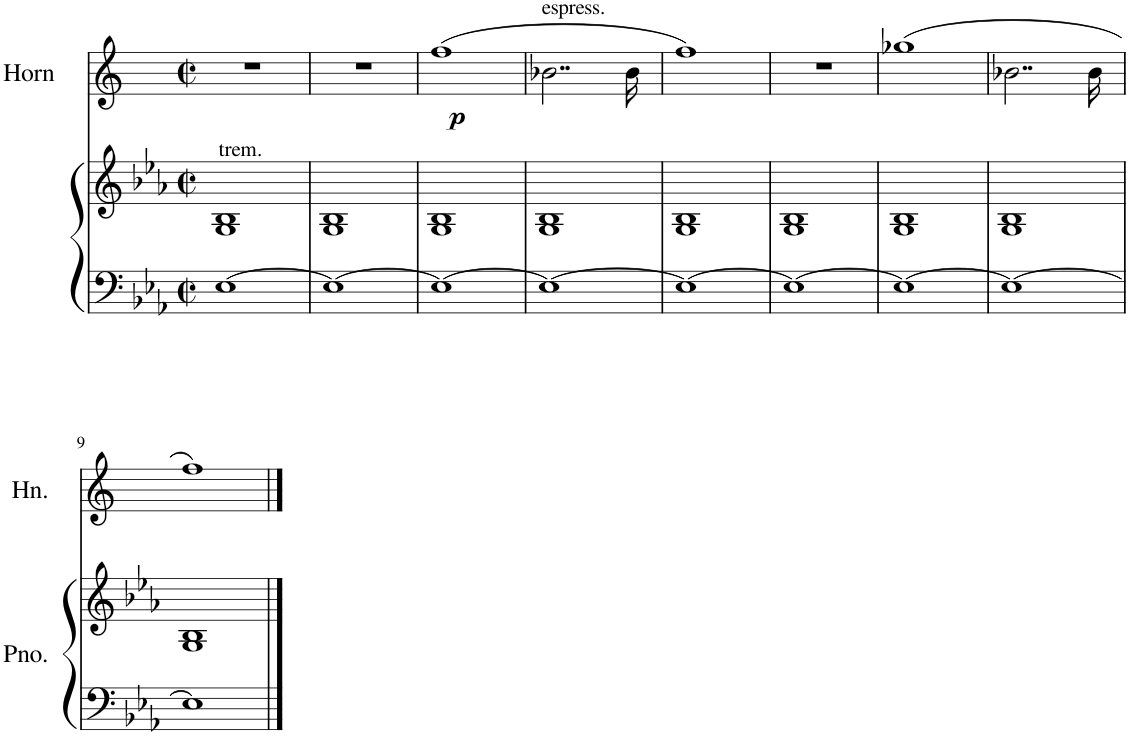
**kern	**kern	**kern	**dynam
*part2	*part2	*part1	*part1
*staff3	*staff2	*staff1	*staff1
*I"Piano	*	*I"Horn	*
*I'Pno.	*	*I'Hn.	*
*clefF4	*clefG2	*clefG2	*
*	*	*Trd4c7	*
*k[b-e-a-]	*k[b-e-a-]	*k[]	*
*M4/4	*M4/4	*M4/4	*
*met(c|)	*met(c|)	*met(c|)	*
=1	=1	=1	=1
!	!LO:TX:a:t=trem.	!	!
[1E-	1G 1B-	1r	.
=2	=2	=2	=2
1E-_	1G 1B-	1r	.
=3	=3	=3	=3
!	!	!	!LO:DY:b
1E-_	1G 1B-	(1ff	p
=4	=4	=4	=4
!	!	!LO:TX:a:t=espress.	!
1E-_	1G 1B-	2..b-X\	.
.	.	16b-\	.
.	.	16ryy	.
=5	=5	=5	=5
1E-_	1G 1B-	1ff)	.
=6	=6	=6	=6
1E-_	1G 1B-	1r	.
=7	=7	=7	=7
1E-_	1G 1B-	(1gg-X	.
=8	=8	=8	=8
1E-_	1G 1B-	2..b-X\	.
.	.	16b-\	.
.	.	16ryy	.
!!LO:LB:g=z
=9	=9	=9	=9
1E-]	1G 1B-	1ff)	.
==	==	==	==
*-	*-	*-	*-
